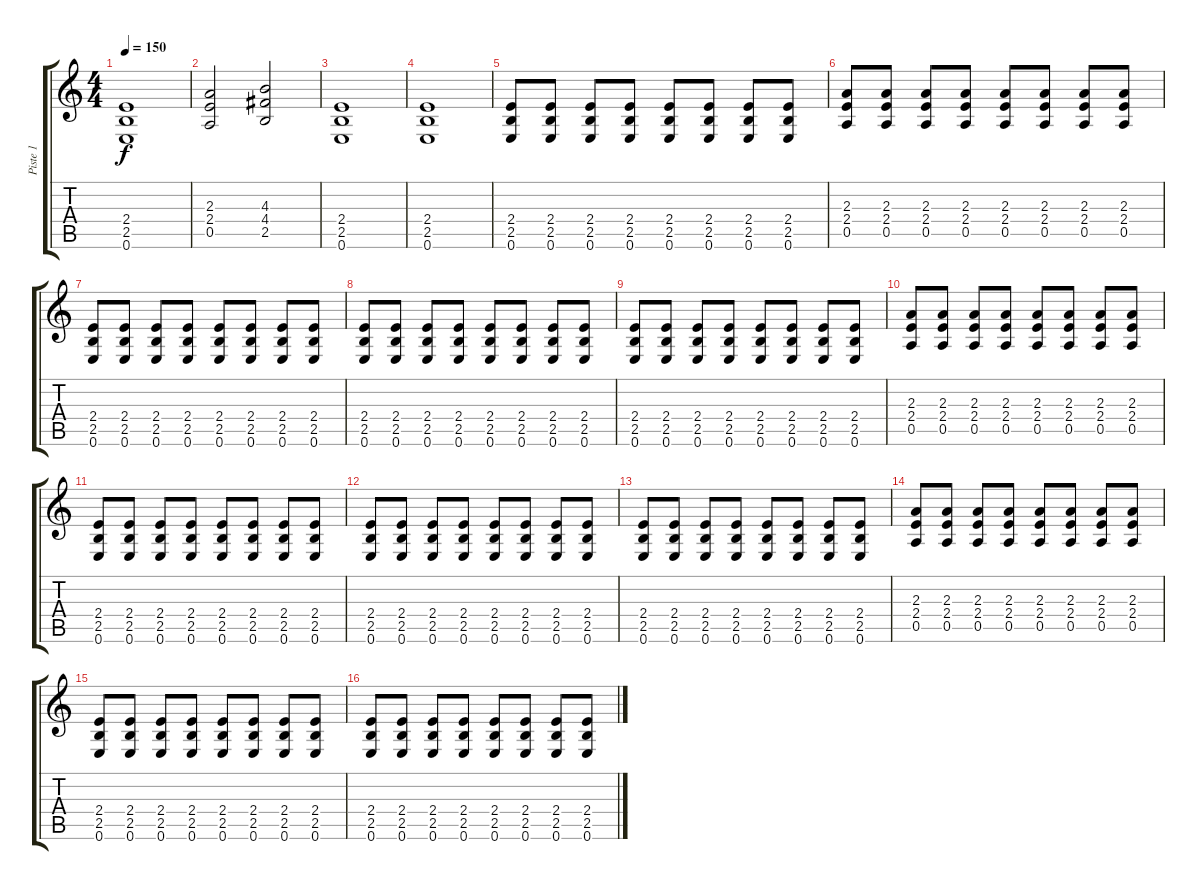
\track ("Piste 1" "Piste 1") {instrument distortionguitar}
\staff {score tabs}
\tuning (E4 B3 G3 D3 A2 E2) {hide}
\ts (4 4)
\tempo 150
\clef g2
\ks c
(2.4 2.5 0.6).1{dy f} |
(2.3 2.4 0.5).2 (4.3 4.4 2.5).2 |
(2.4 2.5 0.6).1 |
(2.4 2.5 0.6).1 |
(2.4 2.5 0.6).8 (2.4 2.5 0.6).8 (2.4 2.5 0.6).8 (2.4 2.5 0.6).8 (2.4 2.5 0.6).8 (2.4 2.5 0.6).8 (2.4 2.5 0.6).8 (2.4 2.5 0.6).8 |
(2.3 2.4 0.5).8 (2.3 2.4 0.5).8 (2.3 2.4 0.5).8 (2.3 2.4 0.5).8 (2.3 2.4 0.5).8 (2.3 2.4 0.5).8 (2.3 2.4 0.5).8 (2.3 2.4 0.5).8 |
(2.4 2.5 0.6).8 (2.4 2.5 0.6).8 (2.4 2.5 0.6).8 (2.4 2.5 0.6).8 (2.4 2.5 0.6).8 (2.4 2.5 0.6).8 (2.4 2.5 0.6).8 (2.4 2.5 0.6).8 |
(2.4 2.5 0.6).8 (2.4 2.5 0.6).8 (2.4 2.5 0.6).8 (2.4 2.5 0.6).8 (2.4 2.5 0.6).8 (2.4 2.5 0.6).8 (2.4 2.5 0.6).8 (2.4 2.5 0.6).8 |
(2.4 2.5 0.6).8 (2.4 2.5 0.6).8 (2.4 2.5 0.6).8 (2.4 2.5 0.6).8 (2.4 2.5 0.6).8 (2.4 2.5 0.6).8 (2.4 2.5 0.6).8 (2.4 2.5 0.6).8 |
(2.3 2.4 0.5).8 (2.3 2.4 0.5).8 (2.3 2.4 0.5).8 (2.3 2.4 0.5).8 (2.3 2.4 0.5).8 (2.3 2.4 0.5).8 (2.3 2.4 0.5).8 (2.3 2.4 0.5).8 |
(2.4 2.5 0.6).8 (2.4 2.5 0.6).8 (2.4 2.5 0.6).8 (2.4 2.5 0.6).8 (2.4 2.5 0.6).8 (2.4 2.5 0.6).8 (2.4 2.5 0.6).8 (2.4 2.5 0.6).8 |
(2.4 2.5 0.6).8 (2.4 2.5 0.6).8 (2.4 2.5 0.6).8 (2.4 2.5 0.6).8 (2.4 2.5 0.6).8 (2.4 2.5 0.6).8 (2.4 2.5 0.6).8 (2.4 2.5 0.6).8 |
(2.4 2.5 0.6).8 (2.4 2.5 0.6).8 (2.4 2.5 0.6).8 (2.4 2.5 0.6).8 (2.4 2.5 0.6).8 (2.4 2.5 0.6).8 (2.4 2.5 0.6).8 (2.4 2.5 0.6).8 |
(2.3 2.4 0.5).8 (2.3 2.4 0.5).8 (2.3 2.4 0.5).8 (2.3 2.4 0.5).8 (2.3 2.4 0.5).8 (2.3 2.4 0.5).8 (2.3 2.4 0.5).8 (2.3 2.4 0.5).8 |
(2.4 2.5 0.6).8 (2.4 2.5 0.6).8 (2.4 2.5 0.6).8 (2.4 2.5 0.6).8 (2.4 2.5 0.6).8 (2.4 2.5 0.6).8 (2.4 2.5 0.6).8 (2.4 2.5 0.6).8 |
(2.4 2.5 0.6).8 (2.4 2.5 0.6).8 (2.4 2.5 0.6).8 (2.4 2.5 0.6).8 (2.4 2.5 0.6).8 (2.4 2.5 0.6).8 (2.4 2.5 0.6).8 (2.4 2.5 0.6).8
